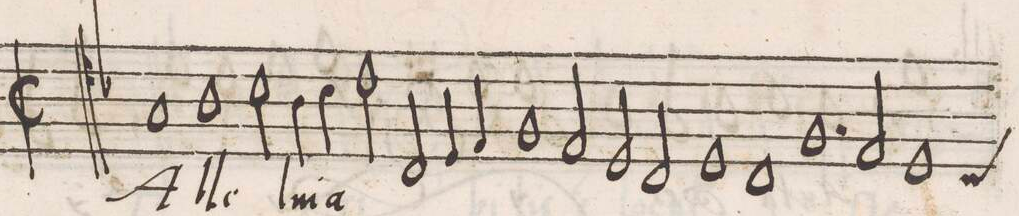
**kern	**text
*I"ALTVS	*
*clefC4	*
*k[b-]	*
*met(c|)	*
*M2/1	*
1G	Al-
1A	-le-
=2	=2
2B-\	.
4A\	-lu-
4B-\	-ia
2c\	.
2C/	.
=3	=3
4D/	.
4E/	.
1F	.
2E/	.
=4	=4
2D/	.
2C/	.
1D	.
=5	=5
1C	.
1.F	.
=6	=6
2E/	.
*custos:C	*
1D	.
=7	=7
*-	*-
